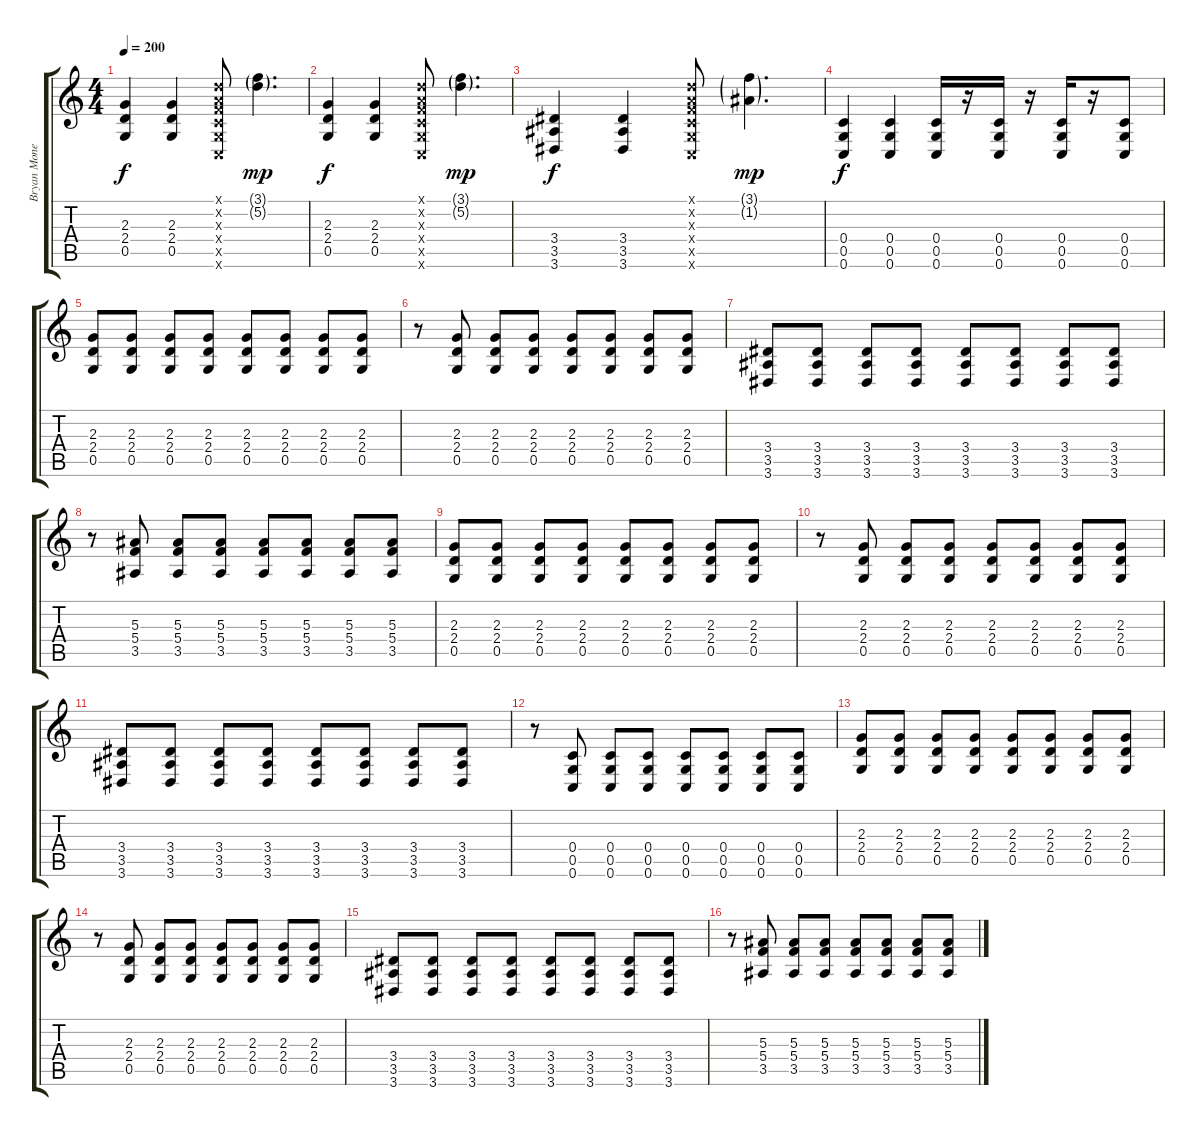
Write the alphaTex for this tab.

\track ("Bryan Money - Guitar" "Bryan Mone") {instrument distortionguitar}
\staff {score tabs}
\tuning (D4 A3 F3 C3 G2 C2) {hide}
\ts (4 4)
\tempo 200
\clef g2
\ks c
(2.3 2.4 0.5).4{dy f} (2.3 2.4 0.5).4 (0.1{x} 0.2{x} 0.3{x} 0.4{x} 0.5{x} 0.6{x}).8 (3.1{g} 5.2{g}).4{d dy mp} |
(2.3 2.4 0.5).4{dy f} (2.3 2.4 0.5).4 (0.1{x} 0.2{x} 0.3{x} 0.4{x} 0.5{x} 0.6{x}).8 (3.1{g} 5.2{g}).4{d dy mp} |
(3.4 3.5 3.6).4{dy f} (3.4 3.5 3.6).4 (0.1{x} 0.2{x} 0.3{x} 0.4{x} 0.5{x} 0.6{x}).8 (3.1{g} 1.2{g}).4{d dy mp} |
(0.4 0.5 0.6).4{dy f} (0.4 0.5 0.6).4 (0.4 0.5 0.6).16 r.16 (0.4 0.5 0.6).16 r.16 (0.4 0.5 0.6).16 r.16 (0.4 0.5 0.6).8 |
(2.3 2.4 0.5).8 (2.3 2.4 0.5).8 (2.3 2.4 0.5).8 (2.3 2.4 0.5).8 (2.3 2.4 0.5).8 (2.3 2.4 0.5).8 (2.3 2.4 0.5).8 (2.3 2.4 0.5).8 |
r.8 (2.3 2.4 0.5).8 (2.3 2.4 0.5).8 (2.3 2.4 0.5).8 (2.3 2.4 0.5).8 (2.3 2.4 0.5).8 (2.3 2.4 0.5).8 (2.3 2.4 0.5).8 |
(3.4 3.5 3.6).8 (3.4 3.5 3.6).8 (3.4 3.5 3.6).8 (3.4 3.5 3.6).8 (3.4 3.5 3.6).8 (3.4 3.5 3.6).8 (3.4 3.5 3.6).8 (3.4 3.5 3.6).8 |
r.8 (5.3 5.4 3.5).8 (5.3 5.4 3.5).8 (5.3 5.4 3.5).8 (5.3 5.4 3.5).8 (5.3 5.4 3.5).8 (5.3 5.4 3.5).8 (5.3 5.4 3.5).8 |
(2.3 2.4 0.5).8 (2.3 2.4 0.5).8 (2.3 2.4 0.5).8 (2.3 2.4 0.5).8 (2.3 2.4 0.5).8 (2.3 2.4 0.5).8 (2.3 2.4 0.5).8 (2.3 2.4 0.5).8 |
r.8 (2.3 2.4 0.5).8 (2.3 2.4 0.5).8 (2.3 2.4 0.5).8 (2.3 2.4 0.5).8 (2.3 2.4 0.5).8 (2.3 2.4 0.5).8 (2.3 2.4 0.5).8 |
(3.4 3.5 3.6).8 (3.4 3.5 3.6).8 (3.4 3.5 3.6).8 (3.4 3.5 3.6).8 (3.4 3.5 3.6).8 (3.4 3.5 3.6).8 (3.4 3.5 3.6).8 (3.4 3.5 3.6).8 |
r.8 (0.4 0.5 0.6).8 (0.4 0.5 0.6).8 (0.4 0.5 0.6).8 (0.4 0.5 0.6).8 (0.4 0.5 0.6).8 (0.4 0.5 0.6).8 (0.4 0.5 0.6).8 |
(2.3 2.4 0.5).8 (2.3 2.4 0.5).8 (2.3 2.4 0.5).8 (2.3 2.4 0.5).8 (2.3 2.4 0.5).8 (2.3 2.4 0.5).8 (2.3 2.4 0.5).8 (2.3 2.4 0.5).8 |
r.8 (2.3 2.4 0.5).8 (2.3 2.4 0.5).8 (2.3 2.4 0.5).8 (2.3 2.4 0.5).8 (2.3 2.4 0.5).8 (2.3 2.4 0.5).8 (2.3 2.4 0.5).8 |
(3.4 3.5 3.6).8 (3.4 3.5 3.6).8 (3.4 3.5 3.6).8 (3.4 3.5 3.6).8 (3.4 3.5 3.6).8 (3.4 3.5 3.6).8 (3.4 3.5 3.6).8 (3.4 3.5 3.6).8 |
r.8 (5.3 5.4 3.5).8 (5.3 5.4 3.5).8 (5.3 5.4 3.5).8 (5.3 5.4 3.5).8 (5.3 5.4 3.5).8 (5.3 5.4 3.5).8 (5.3 5.4 3.5).8
